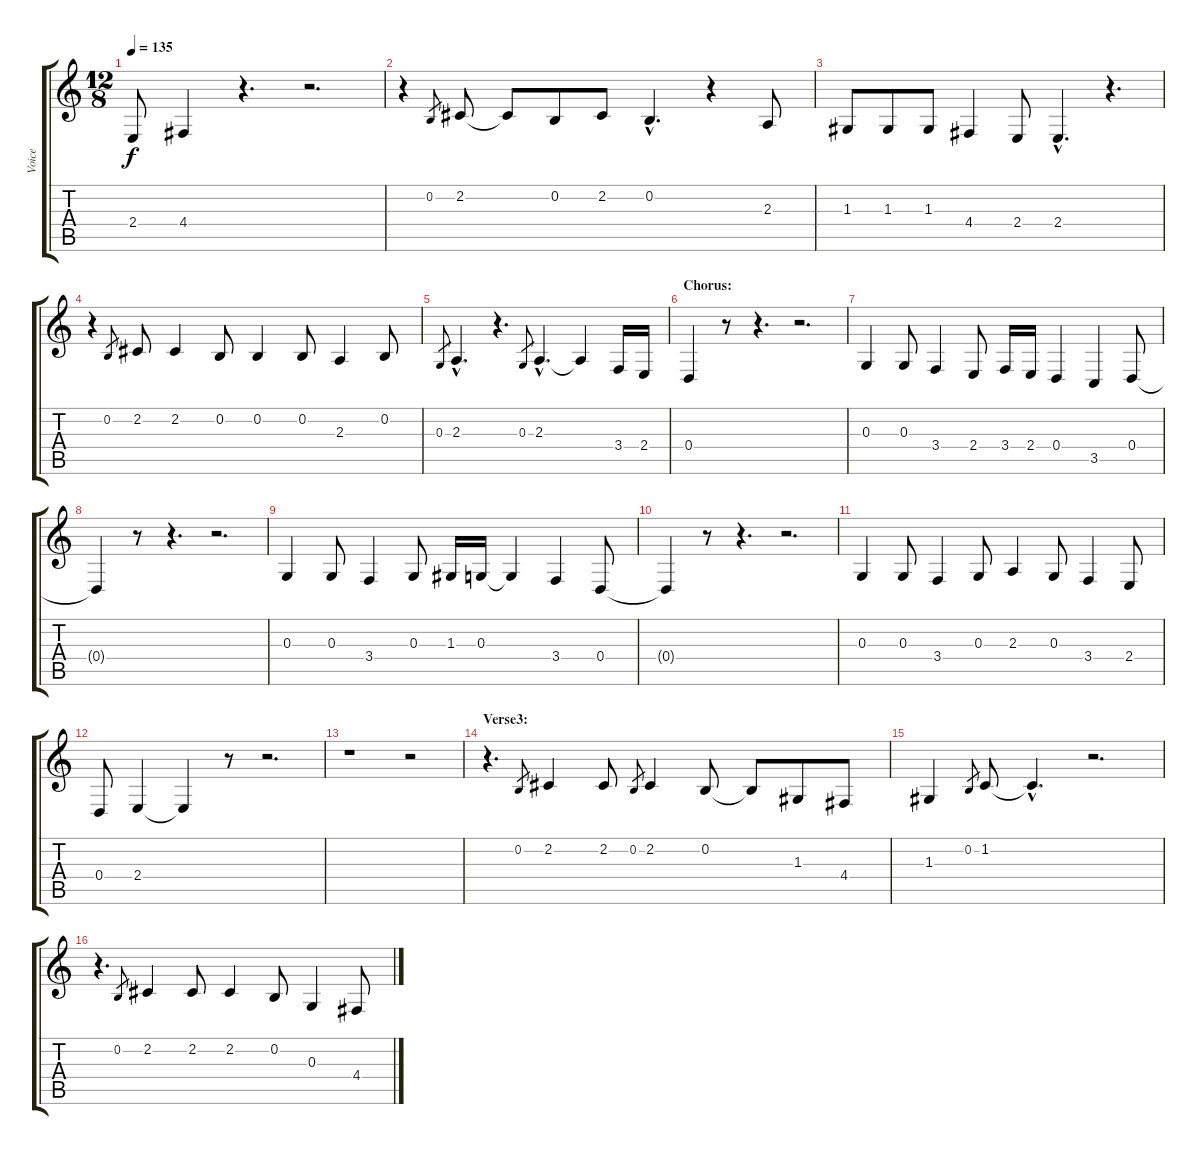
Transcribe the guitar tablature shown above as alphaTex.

\track ("Voice" "Voice") {instrument baritonesax}
\staff {score tabs}
\tuning (E4 B3 G3 D3 A2 E2) {hide}
\ts (12 8)
\tempo 135
\clef g2
\ks c
2.4.8{dy f} 4.4.4 r.4{d} r.2{d} |
r.4 0.2.8{gr} 2.2.8 2.2{t}.8 0.2.8 2.2.8 0.2{hac}.4{d} r.4 2.3.8 |
1.3.8 1.3.8 1.3.8 4.4.4 2.4.8 2.4{hac}.4{d} r.4{d} |
r.4 0.2.8{gr} 2.2.8 2.2.4 0.2.8 0.2.4 0.2.8 2.3.4 0.2.8 |
0.3.8{gr} 2.3{hac}.4{d} r.4{d} 0.3.8{gr} 2.3{hac}.4{d} 2.3{t}.4 3.4.16 2.4.16 |
\section ("" "Chorus:")
0.4.4 r.8 r.4{d} r.2{d} |
0.3.4 0.3.8 3.4.4 2.4.8 3.4.16 2.4.16 0.4.4 3.5.4 0.4.8 |
0.4{t}.4 r.8 r.4{d} r.2{d} |
0.3.4 0.3.8 3.4.4 0.3.8 1.3.16 0.3.16 0.3{t}.4 3.4.4 0.4.8 |
0.4{t}.4 r.8 r.4{d} r.2{d} |
0.3.4 0.3.8 3.4.4 0.3.8 2.3.4 0.3.8 3.4.4 2.4.8 |
0.4.8 2.4.4 2.4{t}.4 r.8 r.2{d} |
r.1 r.2 |
\section ("" "Verse3:")
r.4{d} 0.2.8{gr} 2.2.4 2.2.8 0.2.8{gr} 2.2.4 0.2.8 0.2{t}.8 1.3.8 4.4.8 |
1.3.4 0.2.8{gr} 1.2.8 1.2{hac t}.4{d} r.2{d} |
r.4{d} 0.2.8{gr} 2.2.4 2.2.8 2.2.4 0.2.8 0.3.4 4.4.8
